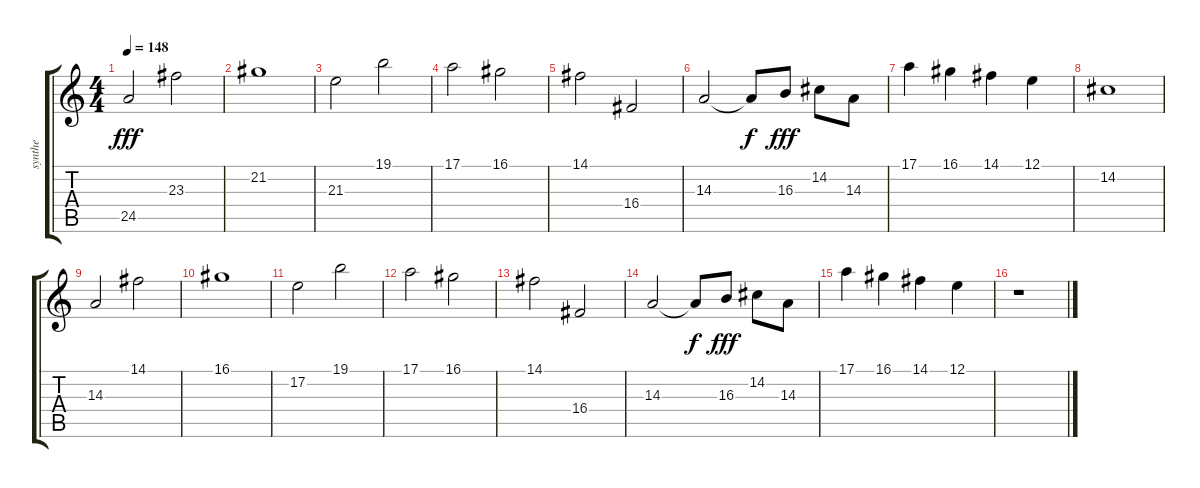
\track ("synthe" "synthe") {instrument lead2sawtooth}
\staff {score tabs}
\tuning (E4 B3 G3 D3 A2 E2) {hide}
\ts (4 4)
\tempo 148
\clef g2
\ks c
24.5.2{dy fff} 23.3.2 |
21.2.1 |
21.3.2 19.1.2 |
17.1.2 16.1.2 |
14.1.2 16.4.2 |
14.3.2 14.3{t}.8{dy f} 16.3.8{dy fff} 14.2.8 14.3.8 |
17.1.4 16.1.4 14.1.4 12.1.4 |
14.2.1 |
14.3.2 14.1.2 |
16.1.1 |
17.2.2 19.1.2 |
17.1.2 16.1.2 |
14.1.2 16.4.2 |
14.3.2 14.3{t}.8{dy f} 16.3.8{dy fff} 14.2.8 14.3.8 |
17.1.4 16.1.4 14.1.4 12.1.4 |
r.1
